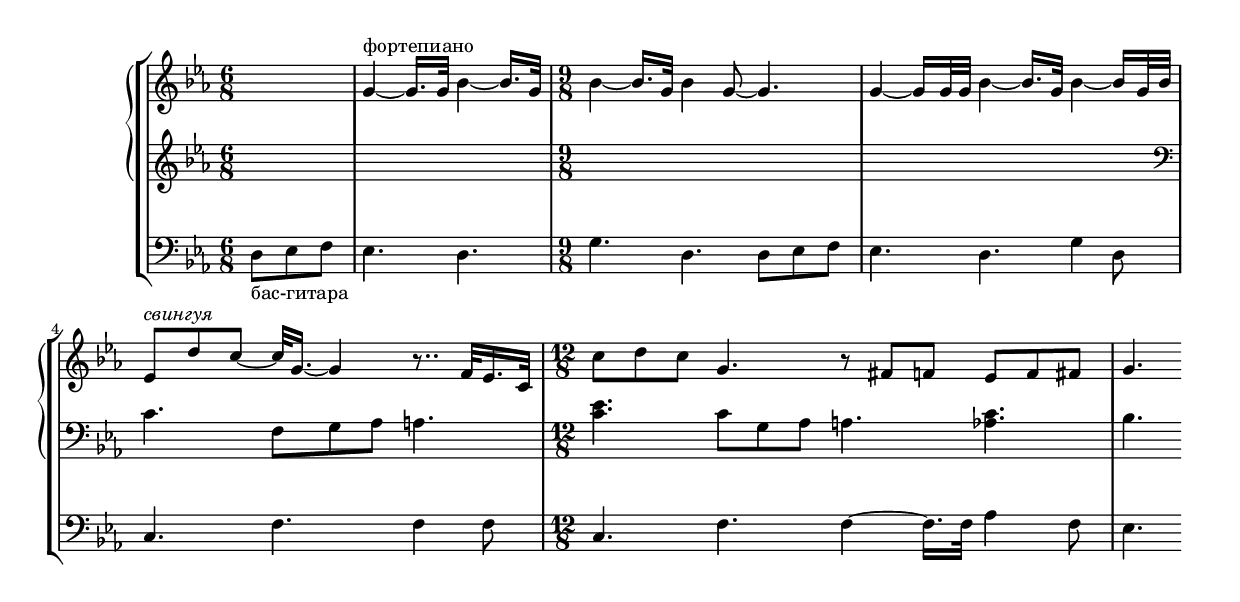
\version "2.18.2"
\header {
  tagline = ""  % removed
}
% \include "lilypond-book-preamble.ly"


global = {
\key g \major
  \time 2/4
}

#(set-global-staff-size 17)
\paper {
  % between-system-space = 10\mm % does nothing?
  % between-system-padding = #1 % does nothing?
        %system-count = #4
  % ragged-bottom = ##t
  % ragged-last-bottom = ##t
  % bottom-margin=0\mm
  % top-margin=0\mm
  % paper-height=310\mm
}


\parallelMusic #'(
voiceA
voiceB
voiceC
) 
% rhMusic
% lhMusic

{
	%--------------------partial

      \key es \major \time 6/8 \partial 4.
      s4. |
      \key es \major \time 6/8
      s4. |
      \key es \major \time 6/8
      \clef "bass"  d8_"бас-гитара" es f |
      %--------------------bar1

	g'4~^"фортепиано" g16. g32 bes4~ bes16. g32 |
	s2. |
	es4. d |
      %--------------------bar2 

      \time 9/8
      bes4~ bes16. g32 bes4 g8~ g4. |
        s2. s4. |
	g4. d d8 es f |
	%--------------------bar3 

	g4~ g16 g32 g bes4~ bes16. g32 bes4~ bes16 g32 bes |
	s2. s4. |
	es4. d4. g4 d8 |
	%--------------------bar4 

	es,8^\markup {\italic свингуя } d' c~ c32 g16.~ g4 r8.. f32 es16. c32 |
	\clef "bass" c'4. f,8 g as a4. |
	c4. f4. f4 f8 |
	%--------------------bar5 

	\time 12/8
	c'8 d c g4. r8 fis f es f fis |
	<c es>4. c8 g as a4. <as c>4. |
	c4. f f4~ f16. f32 as4 f8 |
	%--------------------bar6 

	g4. |
	bes4. |
	es4. |





 }


%-------------------------CONTEXT {{{
\layout { 
% ragged-right = ##f 
\context {
\RemoveEmptyStaffContext
}
%    \Score
%    defaultBarType = ""
}
%-------------------------}}} 

\new StaffGroup <<
% \new Staff 
%   \with {instrumentName = #"Струнные "} 
%   << \relative c'' { \voiceA } \\ \relative c' { \voiceB } >>
\new PianoStaff <<
  \new Staff 
    %\with {instrumentName = #"Фортепиано "} 
    \relative c' { \voiceA }
    \new Staff
    \relative c {\voiceB }
  >>
  \new Staff
  \relative c { \voiceC }
% \new Staff 
%   \with {instrumentName = #"Электрогитара "} 
%   \relative c {\clef bass  \voiceD }
%  \new PianoStaff <<
%    \new Staff \rhMusic
%    \new Staff \lhMusic
%    >>
>>
